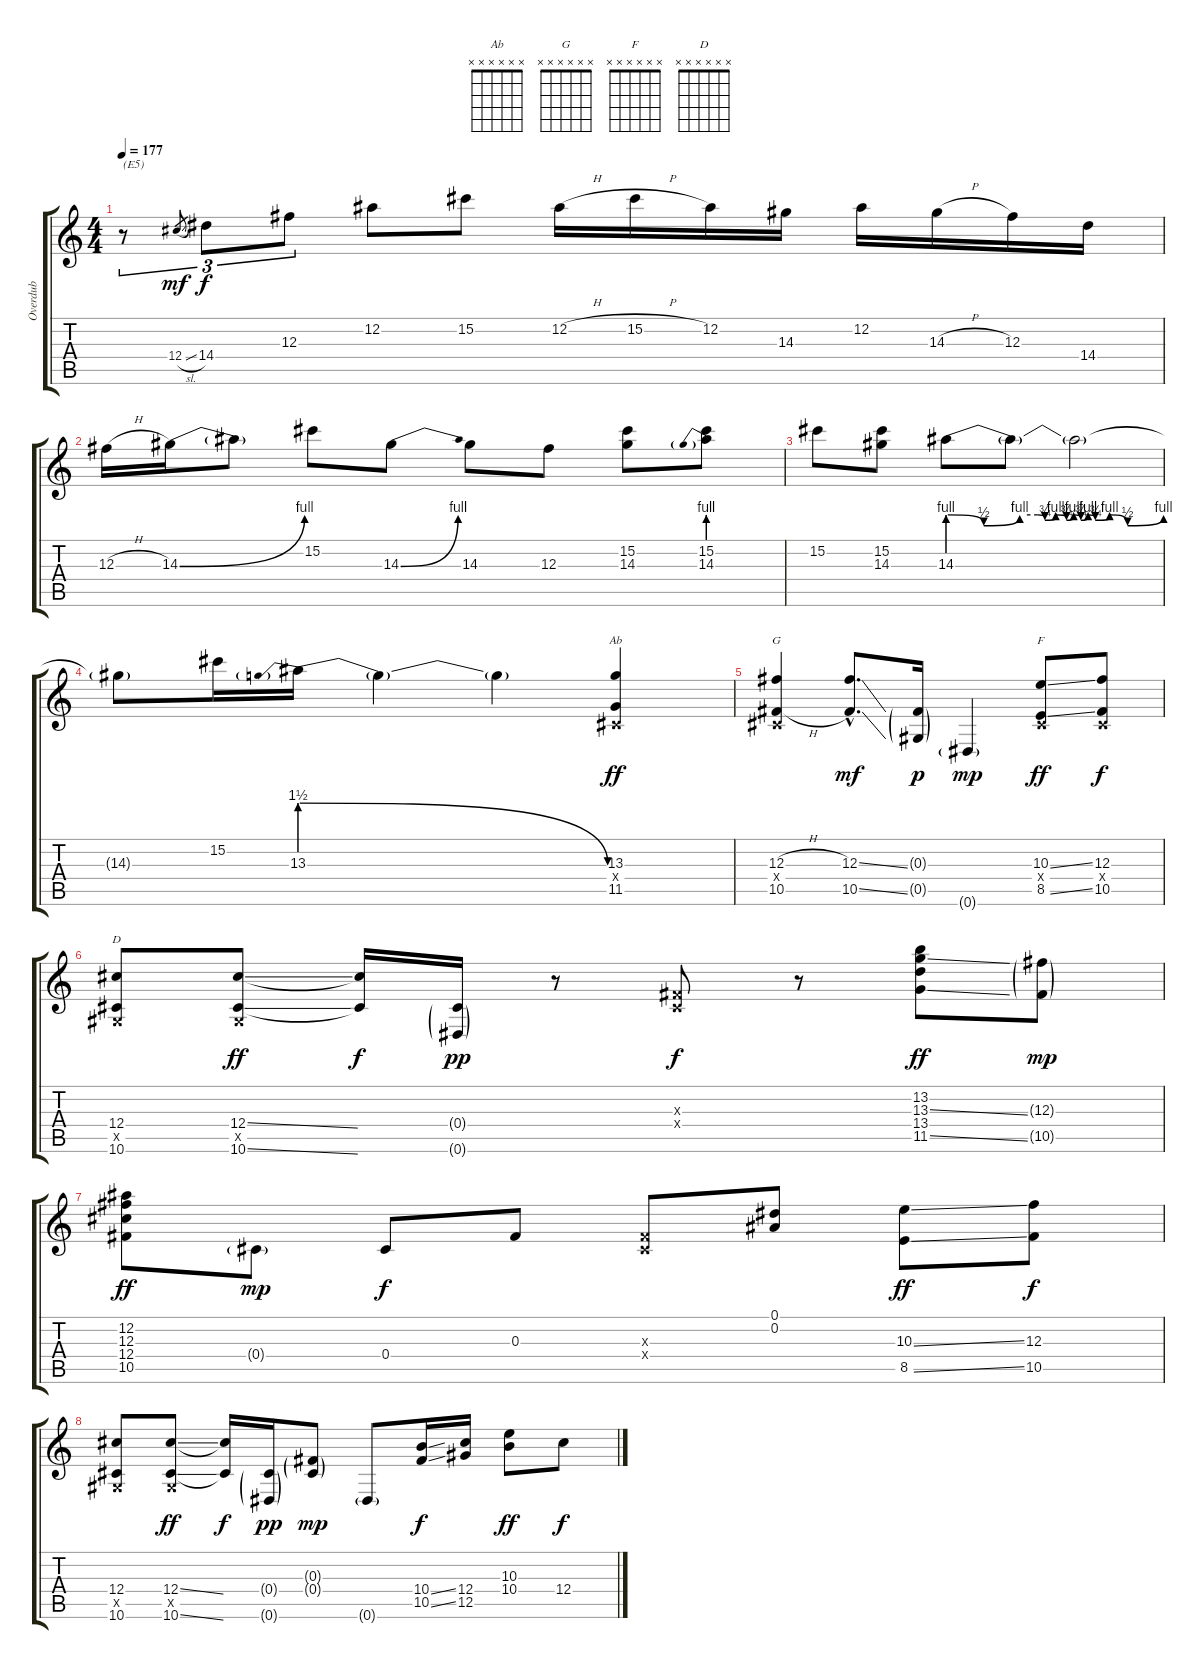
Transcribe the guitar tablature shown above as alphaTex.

\track ("Overdub" "Overdub") {instrument fretlessbass}
\staff {score tabs}
\tuning (Eb4 Bb3 Gb3 Db3 Ab2 Eb2) {hide}
\chord ("Ab" x x x x x x) {firstfret 0}
\chord ("G" x x x x x x) {firstfret 0}
\chord ("F" x x x x x x) {firstfret 0}
\chord ("D" x x x x x x) {firstfret 0}
\ts (4 4)
\tempo 177
\clef g2
\ks c
r.8{tu (3 2) txt "(E5)" dy mp} 12.4{sl}.8{gr dy mf} 14.4.8{tu (3 2) dy f} 12.3.8{tu (3 2)} 12.2.8 15.2.8 12.2{h}.16 15.2{h}.16 12.2.16 14.3.16 12.2.16 14.3{h}.16 12.3.16 14.4.16 |
12.3{h}.16 14.3{be (bend 0 0 60 4)}.16 14.3{t}.8 15.2.8 14.3{be (bend 0 0 60 4)}.8 14.3.8 12.3.8 (15.2 14.3).8 (15.2 14.3{be (prebend 0 4 60 4)}).8 |
15.2.8 (15.2 14.3).8 14.3{be (custom 0 4 10 2 20 4 25 4 27 3 30 4 33 3 35 4 37 3 39 4 41 3 45 4 50 2 60 4)}.8 14.3{t}.8 14.3{t}.2 |
14.3{t}.8 15.2.16 13.3{be (prebendrelease 0 6 60 0)}.16 13.3{t}.4 13.3{t}.4 (13.3 0.4{x} 11.5).4{ch "Ab" dy ff} |
(12.3{h} 0.4{x} 10.5{h}).4{ch "G"} (12.3{ss hac} 10.5{ss hac}).8{d dy mf} (0.3{g} 0.5{g}).16{dy p} 0.6{g}.4{dy mp} (10.3{ss} 0.4{x} 8.5{ss}).8{ch "F" dy ff} (12.3 0.4{x} 10.5).8{dy f} |
(12.4 0.5{x} 10.6).8{ch "D"} (12.4{ss} 0.5{x} 10.6{ss}).8{dy ff} (12.4{t} 10.6{t}).16{dy f} (0.4{g} 0.6{g}).16{dy pp} r.8 (0.3{x} 0.4{x}).8{dy f} r.8 (13.2 13.3{ss} 13.4 11.5{ss}).8{dy ff} (12.3{g} 10.5{g}).8{dy mp} |
(12.2 12.3 12.4 10.5).8{dy ff} 0.4{g}.8{dy mp} 0.4.8{dy f} 0.3.8 (0.3{x} 0.4{x}).8 (0.1 0.2).8 (10.3{ss} 8.5{ss}).8{dy ff} (12.3 10.5).8{dy f} |
(12.4 0.5{x} 10.6).8 (12.4{ss} 0.5{x} 10.6{ss}).8{dy ff} (12.4{t} 10.6{t}).16{dy f} (0.4{g} 0.6{g}).16{dy pp} (0.3{g} 0.4{g}).8{dy mp} 0.6{g}.8 (10.4{ss} 10.5{ss}).16{dy f} (12.4 12.5).16 (10.3 10.4).8{dy ff} 12.4.8{dy f}
